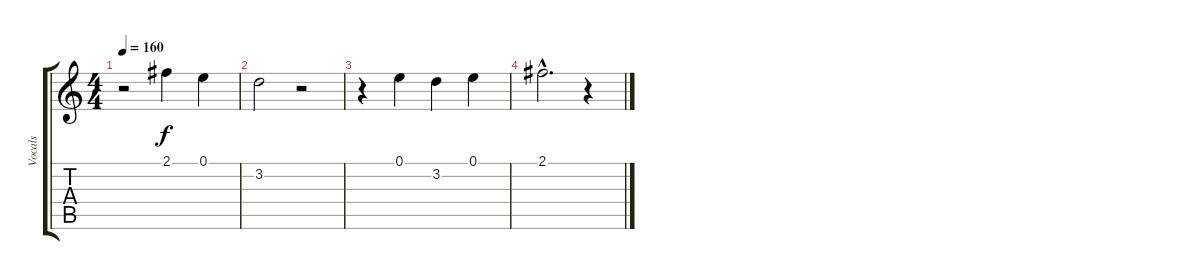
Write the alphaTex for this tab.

\track ("Vocals" "Vocals") {instrument electricguitarjazz}
\staff {score tabs}
\tuning (E4 B3 G3 D3 A2 E2) {hide}
\ts (4 4)
\tempo 160
\clef g2
\ks c
r.2{dy f} 2.1.4 0.1.4 |
3.2.2 r.2 |
r.4 0.1.4 3.2.4 0.1.4 |
2.1{hac}.2{d} r.4
